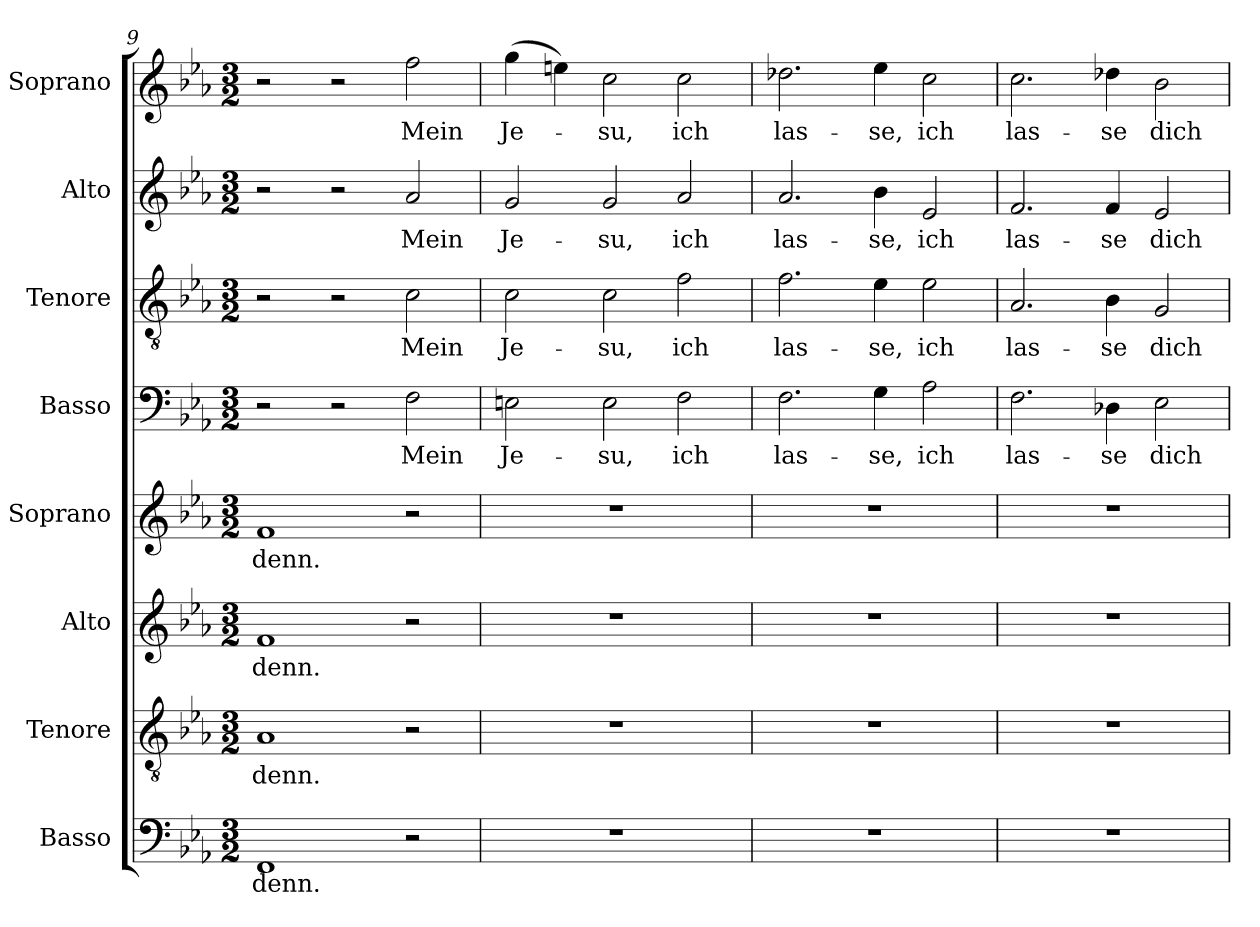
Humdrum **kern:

**kern	**text	**kern	**text	**kern	**text	**kern	**text	**kern	**text	**kern	**text	**kern	**text	**kern	**text
*part8	*part8	*part7	*part7	*part6	*part6	*part5	*part5	*part4	*part4	*part3	*part3	*part2	*part2	*part1	*part1
*staff8	*staff8	*staff7	*staff7	*staff6	*staff6	*staff5	*staff5	*staff4	*staff4	*staff3	*staff3	*staff2	*staff2	*staff1	*staff1
*I"Basso	*	*I"Tenore	*	*I"Alto	*	*I"Soprano	*	*I"Basso	*	*I"Tenore	*	*I"Alto	*	*I"Soprano	*
*I'B	*	*I'T	*	*I'A	*	*I'S	*	*I'B	*	*I'T	*	*I'A	*	*I'S	*
!!LO:LB:g=z
*clefF4	*	*clefGv2	*	*clefG2	*	*clefG2	*	*clefF4	*	*clefGv2	*	*clefG2	*	*clefG2	*
*k[b-e-a-]	*	*k[b-e-a-]	*	*k[b-e-a-]	*	*k[b-e-a-]	*	*k[b-e-a-]	*	*k[b-e-a-]	*	*k[b-e-a-]	*	*k[b-e-a-]	*
*E-:	*	*E-:	*	*E-:	*	*E-:	*	*E-:	*	*E-:	*	*E-:	*	*E-:	*
*M3/2	*	*M3/2	*	*M3/2	*	*M3/2	*	*M3/2	*	*M3/2	*	*M3/2	*	*M3/2	*
=9	=9	=9	=9	=9	=9	=9	=9	=9	=9	=9	=9	=9	=9	=9	=9
1FF	denn.	1A-	denn.	1f	denn.	1f	denn.	2r	.	2r	.	2r	.	2r	.
.	.	.	.	.	.	.	.	2r	.	2r	.	2r	.	2r	.
2r	.	2r	.	2r	.	2r	.	2F\	Mein	2c\	Mein	2a-/	Mein	2ff\	Mein
=10	=10	=10	=10	=10	=10	=10	=10	=10	=10	=10	=10	=10	=10	=10	=10
1.r	.	1.r	.	1.r	.	1.r	.	2En\	Je-	2c\	Je-	2g/	Je-	(4gg\	Je-
.	.	.	.	.	.	.	.	.	.	.	.	.	.	4een\)	.
.	.	.	.	.	.	.	.	2E\	-su,	2c\	-su,	2g/	-su,	2cc\	-su,
.	.	.	.	.	.	.	.	2F\	ich	2f\	ich	2a-/	ich	2cc\	ich
=11	=11	=11	=11	=11	=11	=11	=11	=11	=11	=11	=11	=11	=11	=11	=11
1.r	.	1.r	.	1.r	.	1.r	.	2.F\	las-	2.f\	las-	2.a-/	las-	2.dd-X\	las-
.	.	.	.	.	.	.	.	4G\	-se,	4e-\	-se,	4b-\	-se,	4ee-\	-se,
.	.	.	.	.	.	.	.	2A-\	ich	2e-\	ich	2e-/	ich	2cc\	ich
=12	=12	=12	=12	=12	=12	=12	=12	=12	=12	=12	=12	=12	=12	=12	=12
1.r	.	1.r	.	1.r	.	1.r	.	2.F\	las-	2.A-/	las-	2.f/	las-	2.cc\	las-
.	.	.	.	.	.	.	.	4D-X\	-se	4B-\	-se	4f/	-se	4dd-X\	-se
.	.	.	.	.	.	.	.	2E-\	dich	2G/	dich	2e-/	dich	2b-\	dich
=	=	=	=	=	=	=	=	=	=	=	=	=	=	=	=
*-	*-	*-	*-	*-	*-	*-	*-	*-	*-	*-	*-	*-	*-	*-	*-
